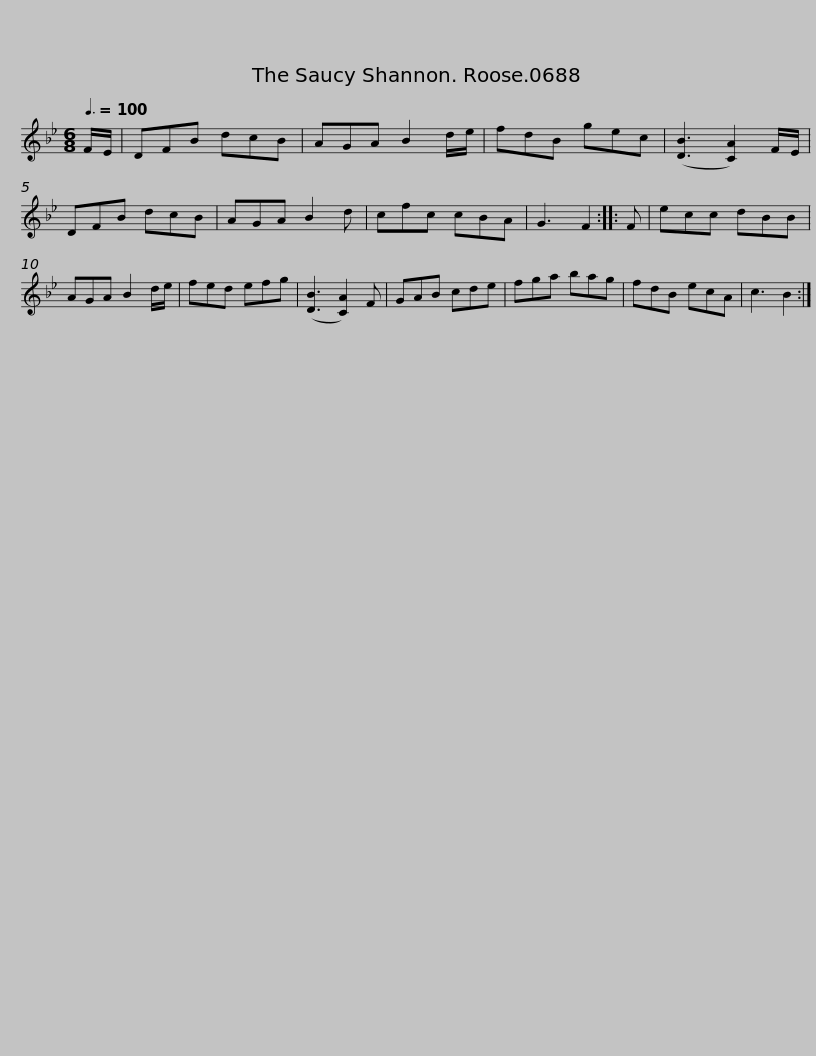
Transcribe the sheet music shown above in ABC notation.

X:1
L:1/8
Q:3/8=100
M:6/8
I:linebreak $
K:Bb
V:1 treble
V:1
 F/E/ | DFB dcB | AGA B2 d/e/ | fdB gec | ([DB]3 [CA]2) F/E/ | %5
 DFB dcB | AGA B2 d | cfc cBA |$ G3 F2 :: F | %10
 ecc dBB | AGA B2 d/e/ | fed efg | ([DB]3 [CA]2) F | GAB cde | %15
 fga bag |$ fdB ecA | c3 B2 :| %18
